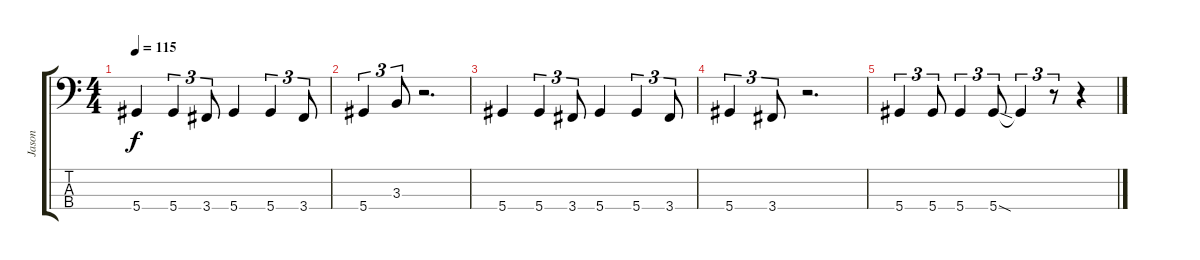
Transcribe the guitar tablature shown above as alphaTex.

\track ("Jason" "Jason") {instrument electricbassfinger}
\staff {score tabs}
\tuning (Gb2 Db2 Ab1 Eb1) {hide}
\ts (4 4)
\tempo 115
\clef f4
\ks c
5.4.4{dy f} 5.4.4{tu (3 2)} 3.4.8{tu (3 2)} 5.4.4 5.4.4{tu (3 2)} 3.4.8{tu (3 2)} |
5.4.4{tu (3 2)} 3.3.8{tu (3 2)} r.2{d} |
5.4.4 5.4.4{tu (3 2)} 3.4.8{tu (3 2)} 5.4.4 5.4.4{tu (3 2)} 3.4.8{tu (3 2)} |
5.4.4{tu (3 2)} 3.4.8{tu (3 2)} r.2{d} |
5.4.4{tu (3 2)} 5.4.8{tu (3 2)} 5.4.4{tu (3 2)} 5.4{sod}.8{tu (3 2)} 5.4{t}.4{tu (3 2)} r.8{tu (3 2)} r.4
